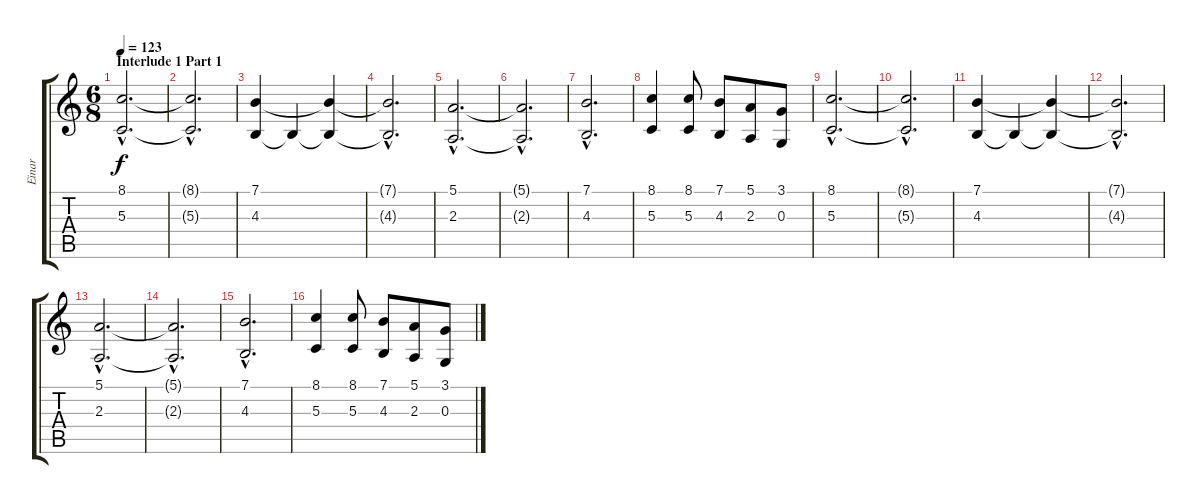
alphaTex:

\track ("Einar" "Einar") {instrument fx4atmosphere}
\staff {score tabs}
\tuning (E4 B3 G3 D3 A2 E2) {hide}
\ts (6 8)
\section ("" "Interlude 1 Part 1")
\tempo 123
\clef g2
\ks c
(8.1{hac} 5.3{hac}).2{d dy f instrument choiraahs} |
(8.1{hac t} 5.3{hac t}).2{d} |
(7.1 4.3).4 4.3{t}.4 (7.1{t} 4.3{t}).4 |
(7.1{hac t} 4.3{hac t}).2{d} |
(5.1{hac} 2.3{hac}).2{d} |
(5.1{hac t} 2.3{hac t}).2{d} |
(7.1{hac} 4.3{hac}).2{d} |
(8.1 5.3).4 (8.1 5.3).8 (7.1 4.3).8 (5.1 2.3).8 (3.1 0.3).8 |
(8.1{hac} 5.3{hac}).2{d instrument choiraahs} |
(8.1{hac t} 5.3{hac t}).2{d} |
(7.1 4.3).4 4.3{t}.4 (7.1{t} 4.3{t}).4 |
(7.1{hac t} 4.3{hac t}).2{d} |
(5.1{hac} 2.3{hac}).2{d} |
(5.1{hac t} 2.3{hac t}).2{d} |
(7.1{hac} 4.3{hac}).2{d} |
(8.1 5.3).4 (8.1 5.3).8 (7.1 4.3).8 (5.1 2.3).8 (3.1 0.3).8
